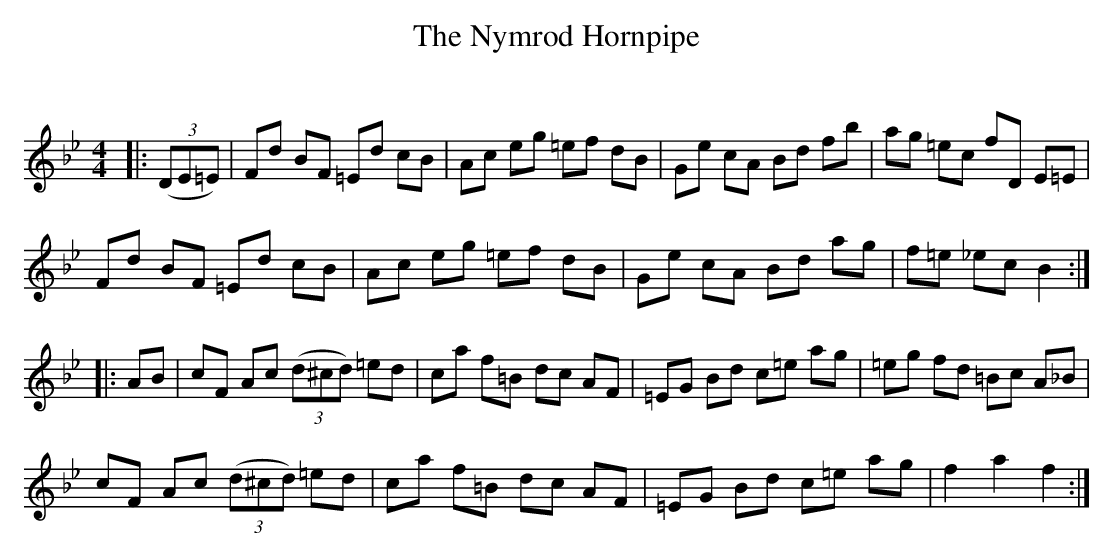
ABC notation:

X:1
T: The Nymrod Hornpipe
C:
Q: 232
K:Bb
M:4/4
L:1/8
|:((3DE=E)|Fd BF =Ed cB|Ac eg =ef dB|Ge cA Bd fb|ag =ec fD E=E|
Fd BF =Ed cB|Ac eg =ef dB|Ge cA Bd ag|f=e _ec B2:|
|:AB|cF Ac ((3d^cd) =ed|ca f=B dc AF|=EG Bd c=e ag|=eg fd =Bc A_B|
cF Ac ((3d^cd) =ed|ca f=B dc AF|=EG Bd c=e ag|f2 a2 f2:|
